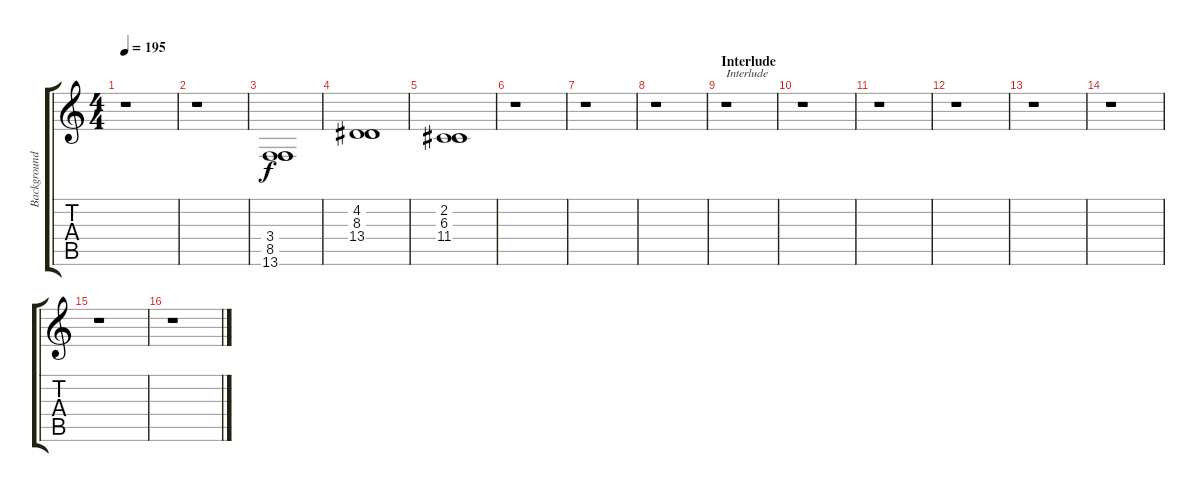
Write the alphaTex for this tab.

\track ("Background Vocal" "Background") {instrument oboe}
\staff {score tabs}
\tuning (E4 B3 G3 D3 A2 E2) {hide}
\ts (4 4)
\tempo 195
\clef g2
\ks c
r.1{dy f} |
r.1 |
(3.4 8.5 13.6).1 |
(4.2 8.3 13.4).1 |
(2.2 6.3 11.4).1 |
r.1 |
r.1 |
r.1 |
\section ("" "Interlude")
r.1{txt "Interlude"} |
r.1 |
r.1 |
r.1 |
r.1 |
r.1 |
r.1 |
r.1
